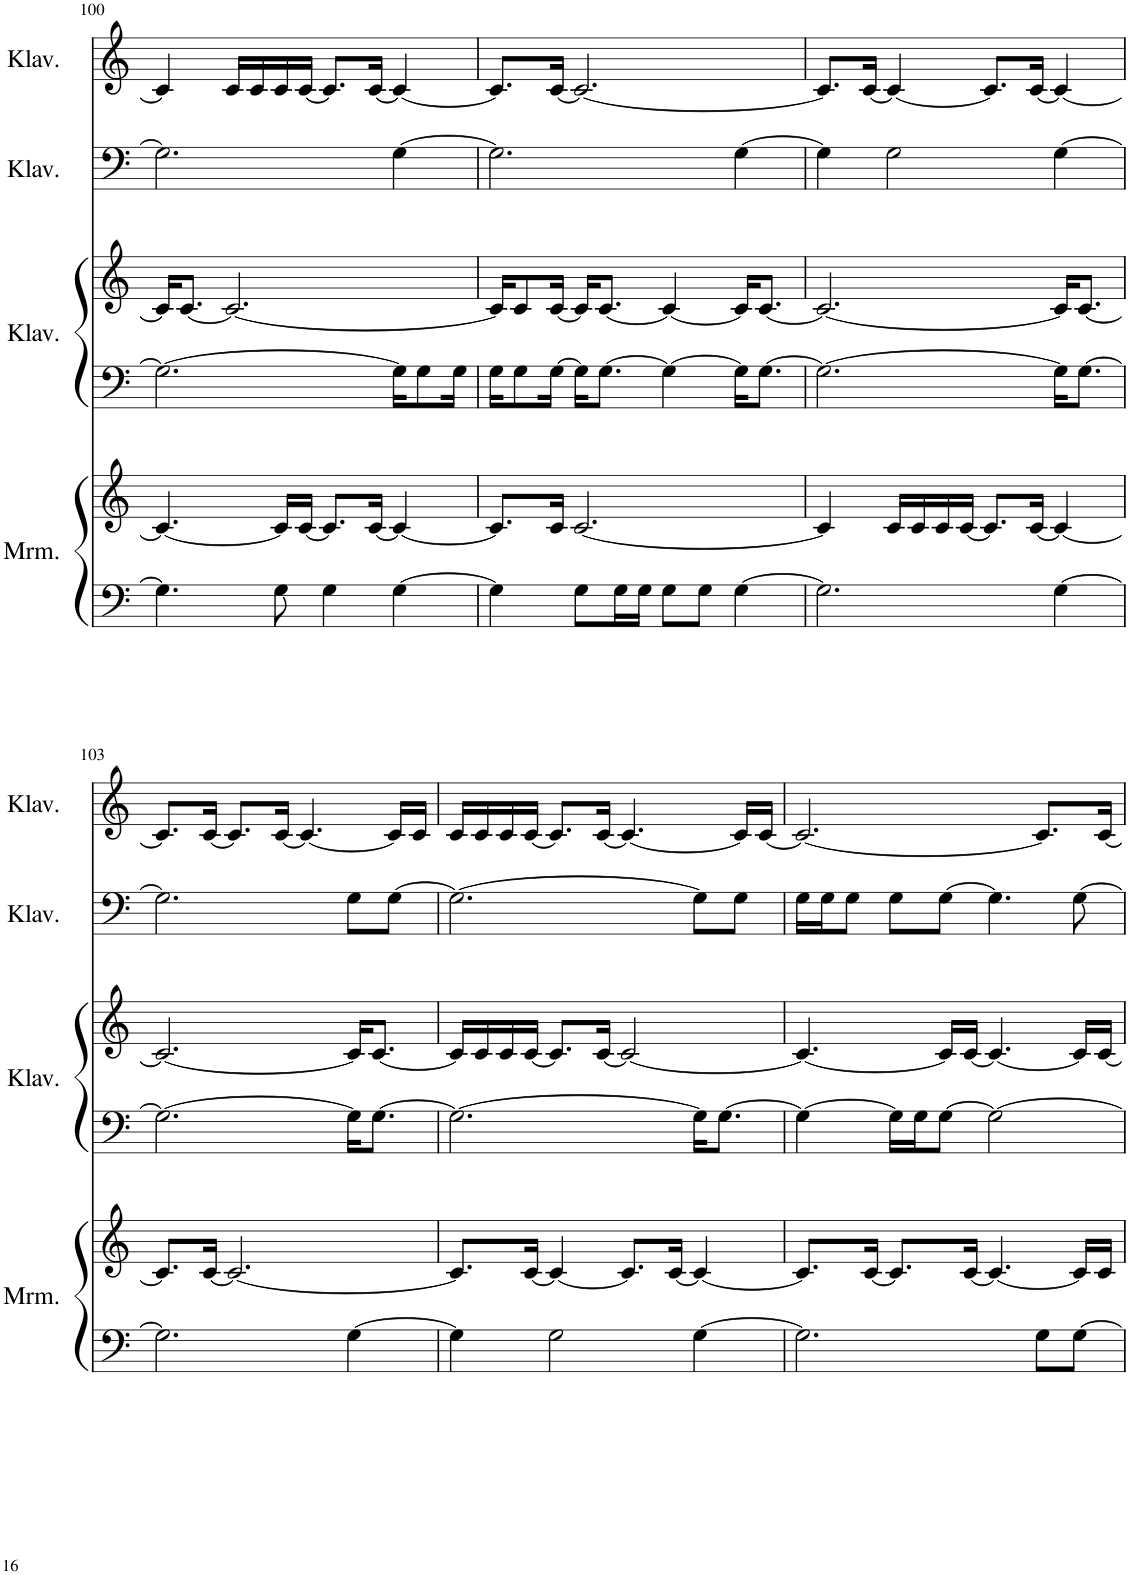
**kern	**kern	**kern	**kern	**kern	**kern
*part4	*part4	*part3	*part3	*part2	*part1
*staff6	*staff5	*staff4	*staff3	*staff2	*staff1
*I"Marimba	*	*I"Klavier	*	*I"Klavier	*I"Klavier
*I'Mrm.	*	*I'Klav.	*	*I'Klav.	*I'Klav.
!!LO:PB:g=z
*clefF4	*clefG2	*clefF4	*clefG2	*clefF4	*clefG2
*k[]	*k[]	*k[]	*k[]	*k[]	*k[]
*M4/4	*M4/4	*M4/4	*M4/4	*M4/4	*M4/4
=100	=100	=100	=100	=100	=100
4.G\]	4.c/_	2.G\_	16c/KL]	2.G\]	4c/]
.	.	.	[8.c/J	.	.
.	.	.	2.c/_	.	16c/LL
.	.	.	.	.	16c/
8G\	16c/LL]	.	.	.	16c/
.	[16c/JJ	.	.	.	[16c/JJ
4G\	8.c/L]	.	.	.	8.c/L]
.	[16c/Jk	.	.	.	[16c/Jk
[4G\	4c/_	16G\KL]	.	[4G\	4c/_
.	.	8G\	.	.	.
.	.	16G\Jk	.	.	.
=101	=101	=101	=101	=101	=101
4G\]	8.c/L]	16G\KL	16c/KL]	2.G\]	8.c/L]
.	.	8G\	8c/	.	.
.	16c/Jk	[16G\Jk	[16c/Jk	.	[16c/Jk
8G\L	[2.c/	16G\KL]	16c/KL]	.	2.c/_
.	.	[8.G\J	[8.c/J	.	.
16G\L	.	.	.	.	.
16G\JJ	.	.	.	.	.
8G\L	.	4G\_	4c/_	.	.
8G\J	.	.	.	.	.
[4G\	.	16G\KL]	16c/KL]	[4G\	.
.	.	[8.G\J	[8.c/J	.	.
=102	=102	=102	=102	=102	=102
2.G\]	4c/]	2.G\_	2.c/_	4G\]	8.c/L]
.	.	.	.	.	[16c/Jk
.	16c/LL	.	.	2G\	4c/_
.	16c/	.	.	.	.
.	16c/	.	.	.	.
.	[16c/JJ	.	.	.	.
.	8.c/L]	.	.	.	8.c/L]
.	[16c/Jk	.	.	.	[16c/Jk
[4G\	4c/_	16G\KL]	16c/KL]	[4G\	4c/_
.	.	[8.G\J	[8.c/J	.	.
!!LO:LB:g=z
=103	=103	=103	=103	=103	=103
2.G\]	8.c/L]	2.G\_	2.c/_	2.G\]	8.c/L]
.	[16c/Jk	.	.	.	[16c/Jk
.	2.c/_	.	.	.	8.c/L]
.	.	.	.	.	[16c/Jk
.	.	.	.	.	4.c/_
[4G\	.	16G\KL]	16c/KL]	8G\L	.
.	.	[8.G\J	[8.c/J	.	.
.	.	.	.	[8G\J	16c/LL]
.	.	.	.	.	16c/JJ
=104	=104	=104	=104	=104	=104
4G\]	8.c/L]	2.G\_	16c/LL]	2.G\_	16c/LL
.	.	.	16c/	.	16c/
.	.	.	16c/	.	16c/
.	[16c/Jk	.	[16c/JJ	.	[16c/JJ
2G\	4c/_	.	8.c/L]	.	8.c/L]
.	.	.	[16c/Jk	.	[16c/Jk
.	8.c/L]	.	2c/_	.	4.c/_
.	[16c/Jk	.	.	.	.
[4G\	4c/_	16G\KL]	.	8G\L]	.
.	.	[8.G\J	.	.	.
.	.	.	.	8G\J	16c/LL]
.	.	.	.	.	[16c/JJ
=105	=105	=105	=105	=105	=105
2.G\]	8.c/L]	4G\_	4.c/_	16G\LL	2.c/_
.	.	.	.	16G\J	.
.	.	.	.	8G\J	.
.	[16c/Jk	.	.	.	.
.	8.c/L]	16G\LL]	.	8G\L	.
.	.	16G\J	.	.	.
.	.	[8G\J	16c/LL]	[8G\J	.
.	[16c/Jk	.	[16c/JJ	.	.
.	4.c/_	2G\_	4.c/_	4.G\]	.
8G\L	.	.	.	.	8.c/L]
[8G\J	16c/LL]	.	16c/LL]	[8G\	.
.	16c/JJ	.	[16c/JJ	.	[16c/Jk
=	=	=	=	=	=
*-	*-	*-	*-	*-	*-
